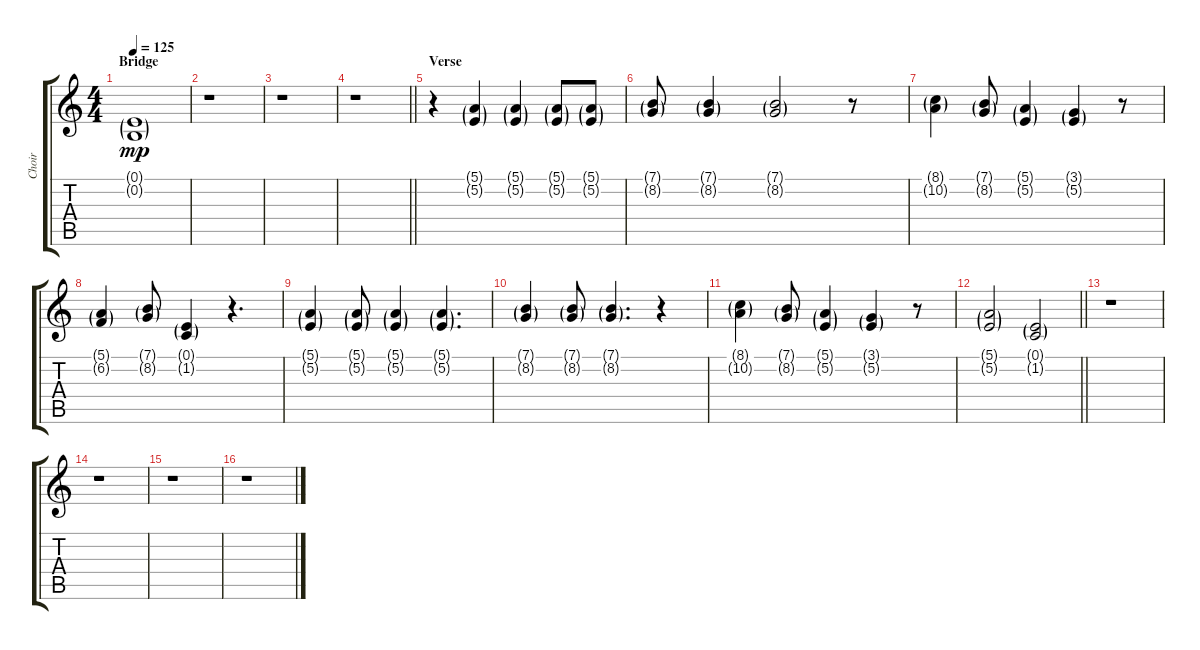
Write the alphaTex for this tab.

\track ("Choir " "Choir ") {instrument choiraahs}
\staff {score tabs}
\tuning (E4 B3 G3 D3 A2 E2) {hide}
\ts (4 4)
\section ("" "Bridge ")
\tempo 125
\clef g2
\ks c
(0.1{g} 0.2{g}).1{dy mp} |
r.1 |
r.1 |
\barLineRight lightlight
r.1 |
\section ("" "Verse")
r.4 (5.1{g} 5.2{g}).4 (5.1{g} 5.2{g}).4 (5.1{g} 5.2{g}).8 (5.1{g} 5.2{g}).8 |
(7.1{g} 8.2{g}).8 (7.1{g} 8.2{g}).4 (7.1{g} 8.2{g}).2 r.8 |
(8.1{g} 10.2{g}).4 (7.1{g} 8.2{g}).8 (5.1{g} 5.2{g}).4 (3.1{g} 5.2{g}).4 r.8 |
(5.1{g} 6.2{g}).4 (7.1{g} 8.2{g}).8 (0.1{g} 1.2{g}).4 r.4{d} |
(5.1{g} 5.2{g}).4 (5.1{g} 5.2{g}).8 (5.1{g} 5.2{g}).4 (5.1{g} 5.2{g}).4{d} |
(7.1{g} 8.2{g}).4 (7.1{g} 8.2{g}).8 (7.1{g} 8.2{g}).4{d} r.4 |
(8.1{g} 10.2{g}).4 (7.1{g} 8.2{g}).8 (5.1{g} 5.2{g}).4 (3.1{g} 5.2{g}).4 r.8 |
\barLineRight lightlight
(5.1{g} 5.2{g}).2 (0.1{g} 1.2{g}).2 |
\section ("" "")
r.1 |
r.1 |
r.1 |
r.1
